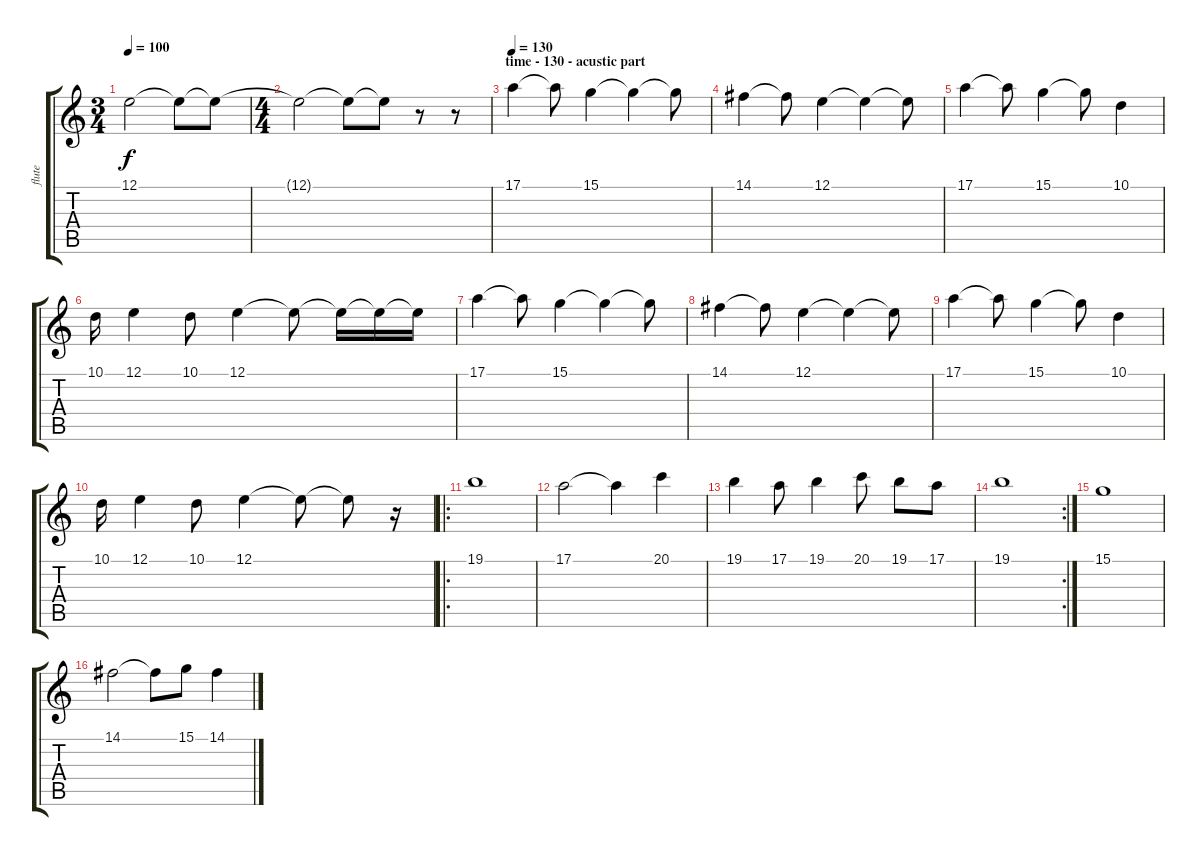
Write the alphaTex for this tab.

\track ("flute" "flute") {instrument panflute}
\staff {score tabs}
\tuning (E4 B3 G3 D3 A2 E2) {hide}
\ts (3 4)
\tempo 100
\clef g2
\ks c
12.1.2{dy f} 12.1{t}.8 12.1{t}.8 |
\ts (4 4)
12.1{t}.2 12.1{t}.8 12.1{t}.8 r.8 r.8 |
\section ("" "time - 130 - acustic part")
\tempo 130
17.1.4{volume 15} 17.1{t}.8 15.1.4 15.1{t}.4 15.1{t}.8 |
14.1.4 14.1{t}.8 12.1.4 12.1{t}.4 12.1{t}.8 |
17.1.4 17.1{t}.8 15.1.4 15.1{t}.8 10.1.4 |
10.1.16 12.1.4 10.1.8 12.1.4 12.1{t}.8 12.1{t}.16 12.1{t}.16 12.1{t}.16 |
17.1.4 17.1{t}.8 15.1.4 15.1{t}.4 15.1{t}.8 |
14.1.4 14.1{t}.8 12.1.4 12.1{t}.4 12.1{t}.8 |
17.1.4 17.1{t}.8 15.1.4 15.1{t}.8 10.1.4 |
10.1.16 12.1.4 10.1.8 12.1.4 12.1{t}.8 12.1{t}.8 r.16 |
\ro
19.1.1 |
17.1.2 17.1{t}.4 20.1.4 |
19.1.4 17.1.8 19.1.4 20.1.8 19.1.8 17.1.8 |
\rc 2
19.1.1 |
15.1.1 |
14.1.2 14.1{t}.8 15.1.8 14.1.4
